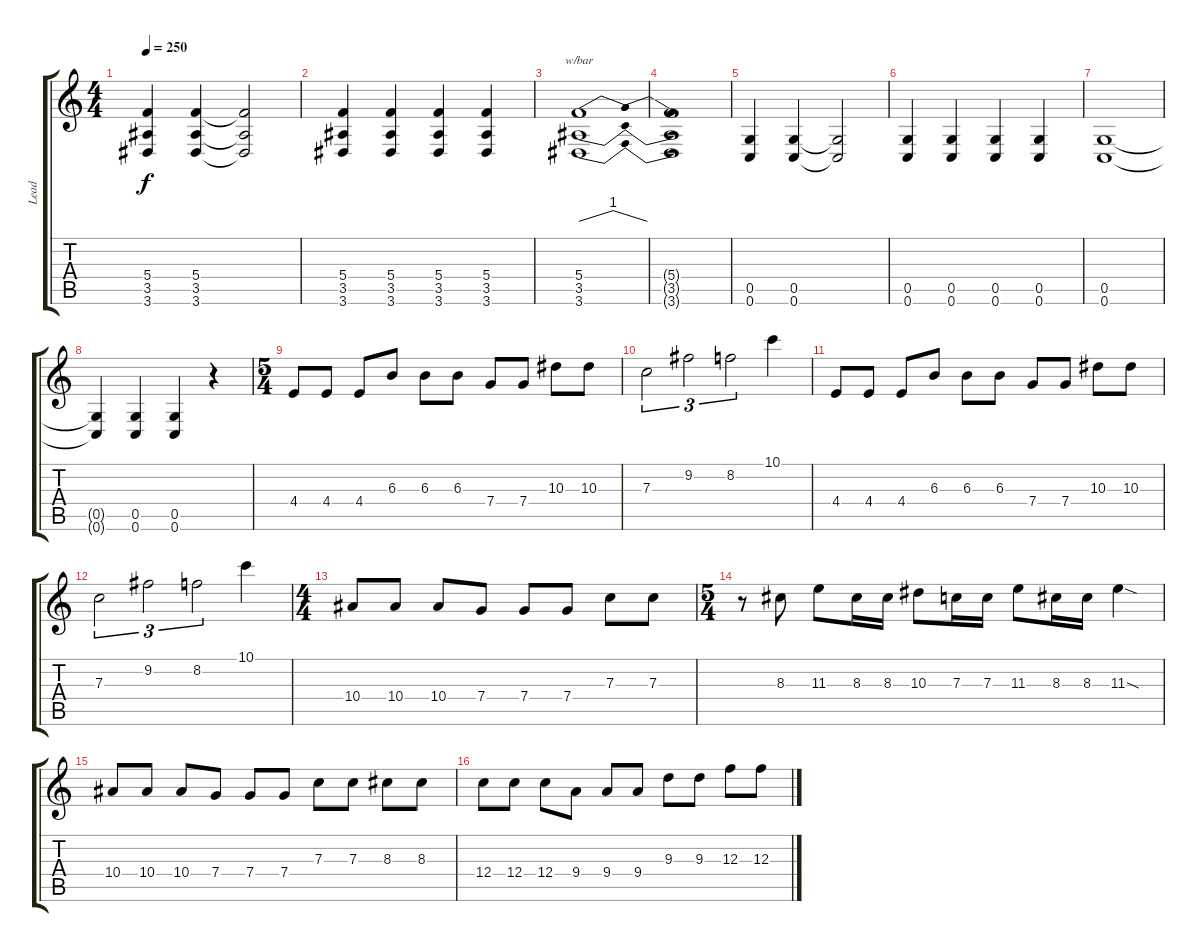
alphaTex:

\track ("Lead" "Lead") {instrument distortionguitar}
\staff {score tabs}
\tuning (D4 A3 F3 C3 G2 C2) {hide}
\ts (4 4)
\tempo 250
\clef g2
\ks c
(5.4 3.5 3.6).4{dy f} (5.4 3.5 3.6).4 (5.4{t} 3.5{t} 3.6{t}).2 |
(5.4 3.5 3.6).4 (5.4 3.5 3.6).4 (5.4 3.5 3.6).4 (5.4 3.5 3.6).4 |
(5.4 3.5 3.6).1{tbe (dip default 0 0 30 4 60 0)} |
(5.4{t} 3.5{t} 3.6{t}).1 |
(0.5 0.6).4 (0.5 0.6).4 (0.5{t} 0.6{t}).2 |
(0.5 0.6).4 (0.5 0.6).4 (0.5 0.6).4 (0.5 0.6).4 |
(0.5 0.6).1 |
(0.5{t} 0.6{t}).4 (0.5 0.6).4 (0.5 0.6).4 r.4 |
\ts (5 4)
4.4.8 4.4.8 4.4.8 6.3.8 6.3.8 6.3.8 7.4.8 7.4.8 10.3.8 10.3.8 |
7.3.2{tu (3 2)} 9.2.2{tu (3 2)} 8.2.2{tu (3 2)} 10.1.4 |
4.4.8 4.4.8 4.4.8 6.3.8 6.3.8 6.3.8 7.4.8 7.4.8 10.3.8 10.3.8 |
7.3.2{tu (3 2)} 9.2.2{tu (3 2)} 8.2.2{tu (3 2)} 10.1.4 |
\ts (4 4)
10.4.8 10.4.8 10.4.8 7.4.8 7.4.8 7.4.8 7.3.8 7.3.8 |
\ts (5 4)
r.8 8.3.8 11.3.8 8.3.16 8.3.16 10.3.8 7.3.16 7.3.16 11.3.8 8.3.16 8.3.16 11.3{sod}.4 |
10.4.8 10.4.8 10.4.8 7.4.8 7.4.8 7.4.8 7.3.8 7.3.8 8.3.8 8.3.8 |
12.4.8 12.4.8 12.4.8 9.4.8 9.4.8 9.4.8 9.3.8 9.3.8 12.3.8 12.3.8
